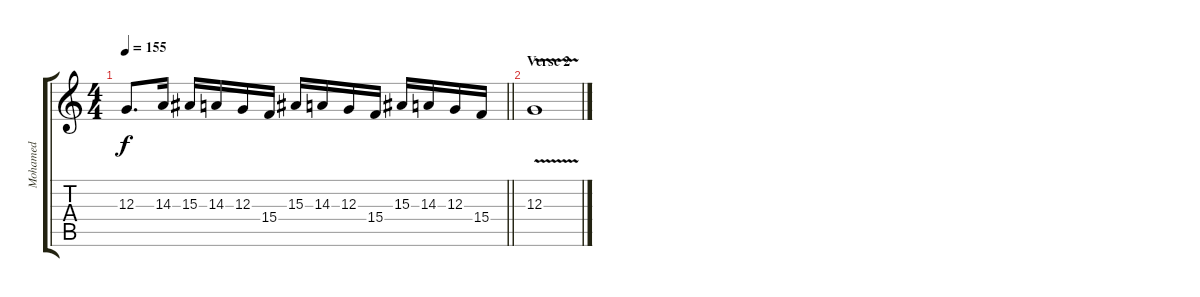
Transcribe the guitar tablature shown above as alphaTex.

\track ("Mohamed" "Mohamed") {instrument violin}
\staff {score tabs}
\tuning (E4 B3 G3 D3 A2 E2) {hide}
\ts (4 4)
\tempo 155
\clef g2
\barLineRight lightlight
\ks c
12.3.8{d dy f} 14.3.16 15.3.16 14.3.16 12.3.16 15.4.16 15.3.16 14.3.16 12.3.16 15.4.16 15.3.16 14.3.16 12.3.16 15.4.16 |
\section ("" "Verse 2")
12.3{v}.1
